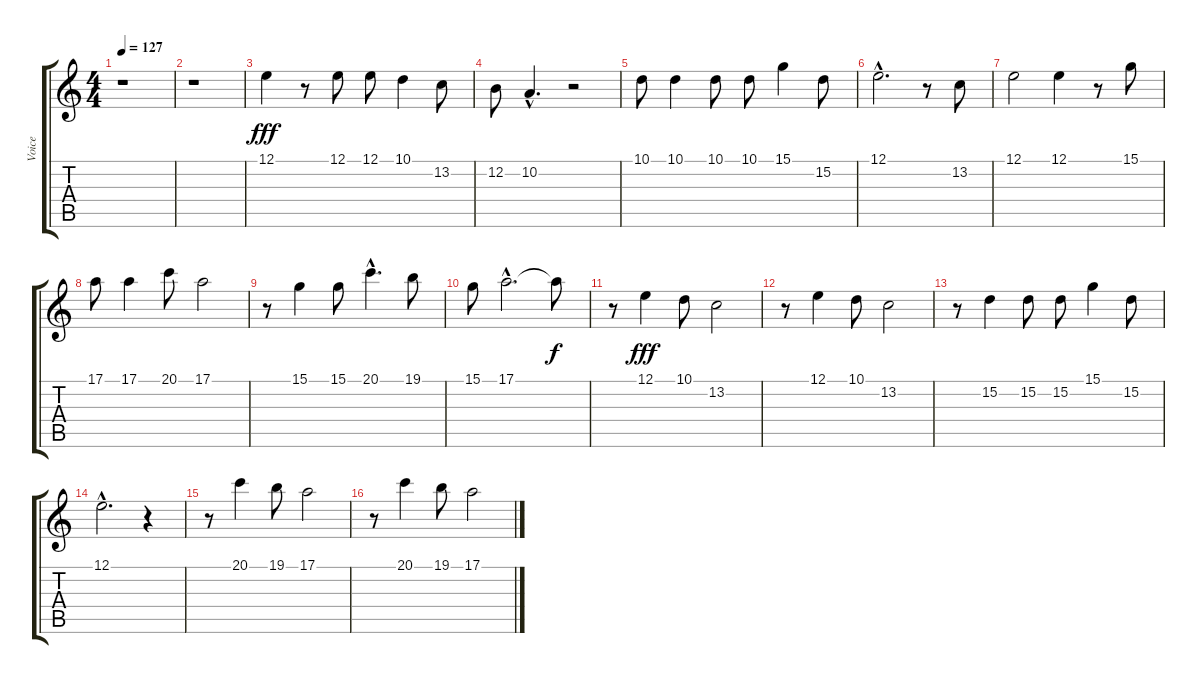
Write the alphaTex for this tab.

\track ("Voice" "Voice") {instrument trombone}
\staff {score tabs}
\tuning (E4 B3 G3 D3 A2 E2) {hide}
\ts (4 4)
\tempo 127
\clef g2
\ks c
r.1{dy fff} |
r.1 |
12.1.4 r.8 12.1.8 12.1.8 10.1.4 13.2.8 |
12.2.8 10.2{hac}.4{d} r.2 |
10.1.8 10.1.4 10.1.8 10.1.8 15.1.4 15.2.8 |
12.1{hac}.2{d} r.8 13.2.8 |
12.1.2 12.1.4 r.8 15.1.8 |
17.1.8 17.1.4 20.1.8 17.1.2 |
r.8 15.1.4 15.1.8 20.1{hac}.4{d} 19.1.8 |
15.1.8 17.1{hac}.2{d} 17.1{t}.8{dy f} |
r.8 12.1.4{dy fff} 10.1.8 13.2.2 |
r.8 12.1.4 10.1.8 13.2.2 |
r.8 15.2.4 15.2.8 15.2.8 15.1.4 15.2.8 |
12.1{hac}.2{d} r.4 |
r.8 20.1.4 19.1.8 17.1.2 |
r.8 20.1.4 19.1.8 17.1.2
